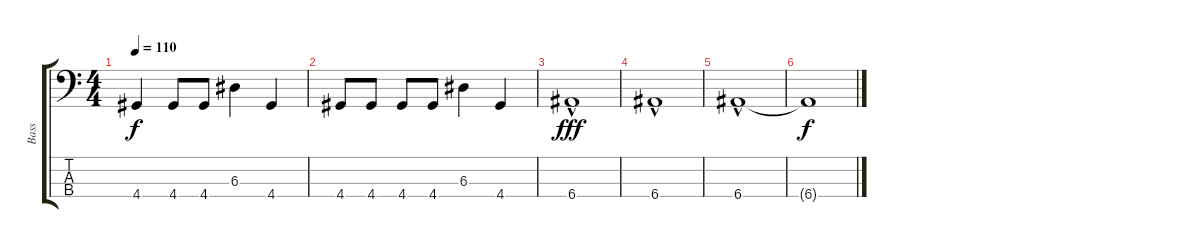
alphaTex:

\track ("Bass" "Bass") {instrument electricbassfinger}
\staff {score tabs}
\tuning (G2 D2 A1 E1) {hide}
\ts (4 4)
\tempo 110
\clef f4
\ks c
4.4.4{dy f} 4.4.8 4.4.8 6.3.4 4.4.4 |
4.4.8 4.4.8 4.4.8 4.4.8 6.3.4 4.4.4 |
6.4{hac}.1{dy fff} |
6.4{hac}.1 |
6.4{hac}.1 |
6.4{t}.1{dy f}
